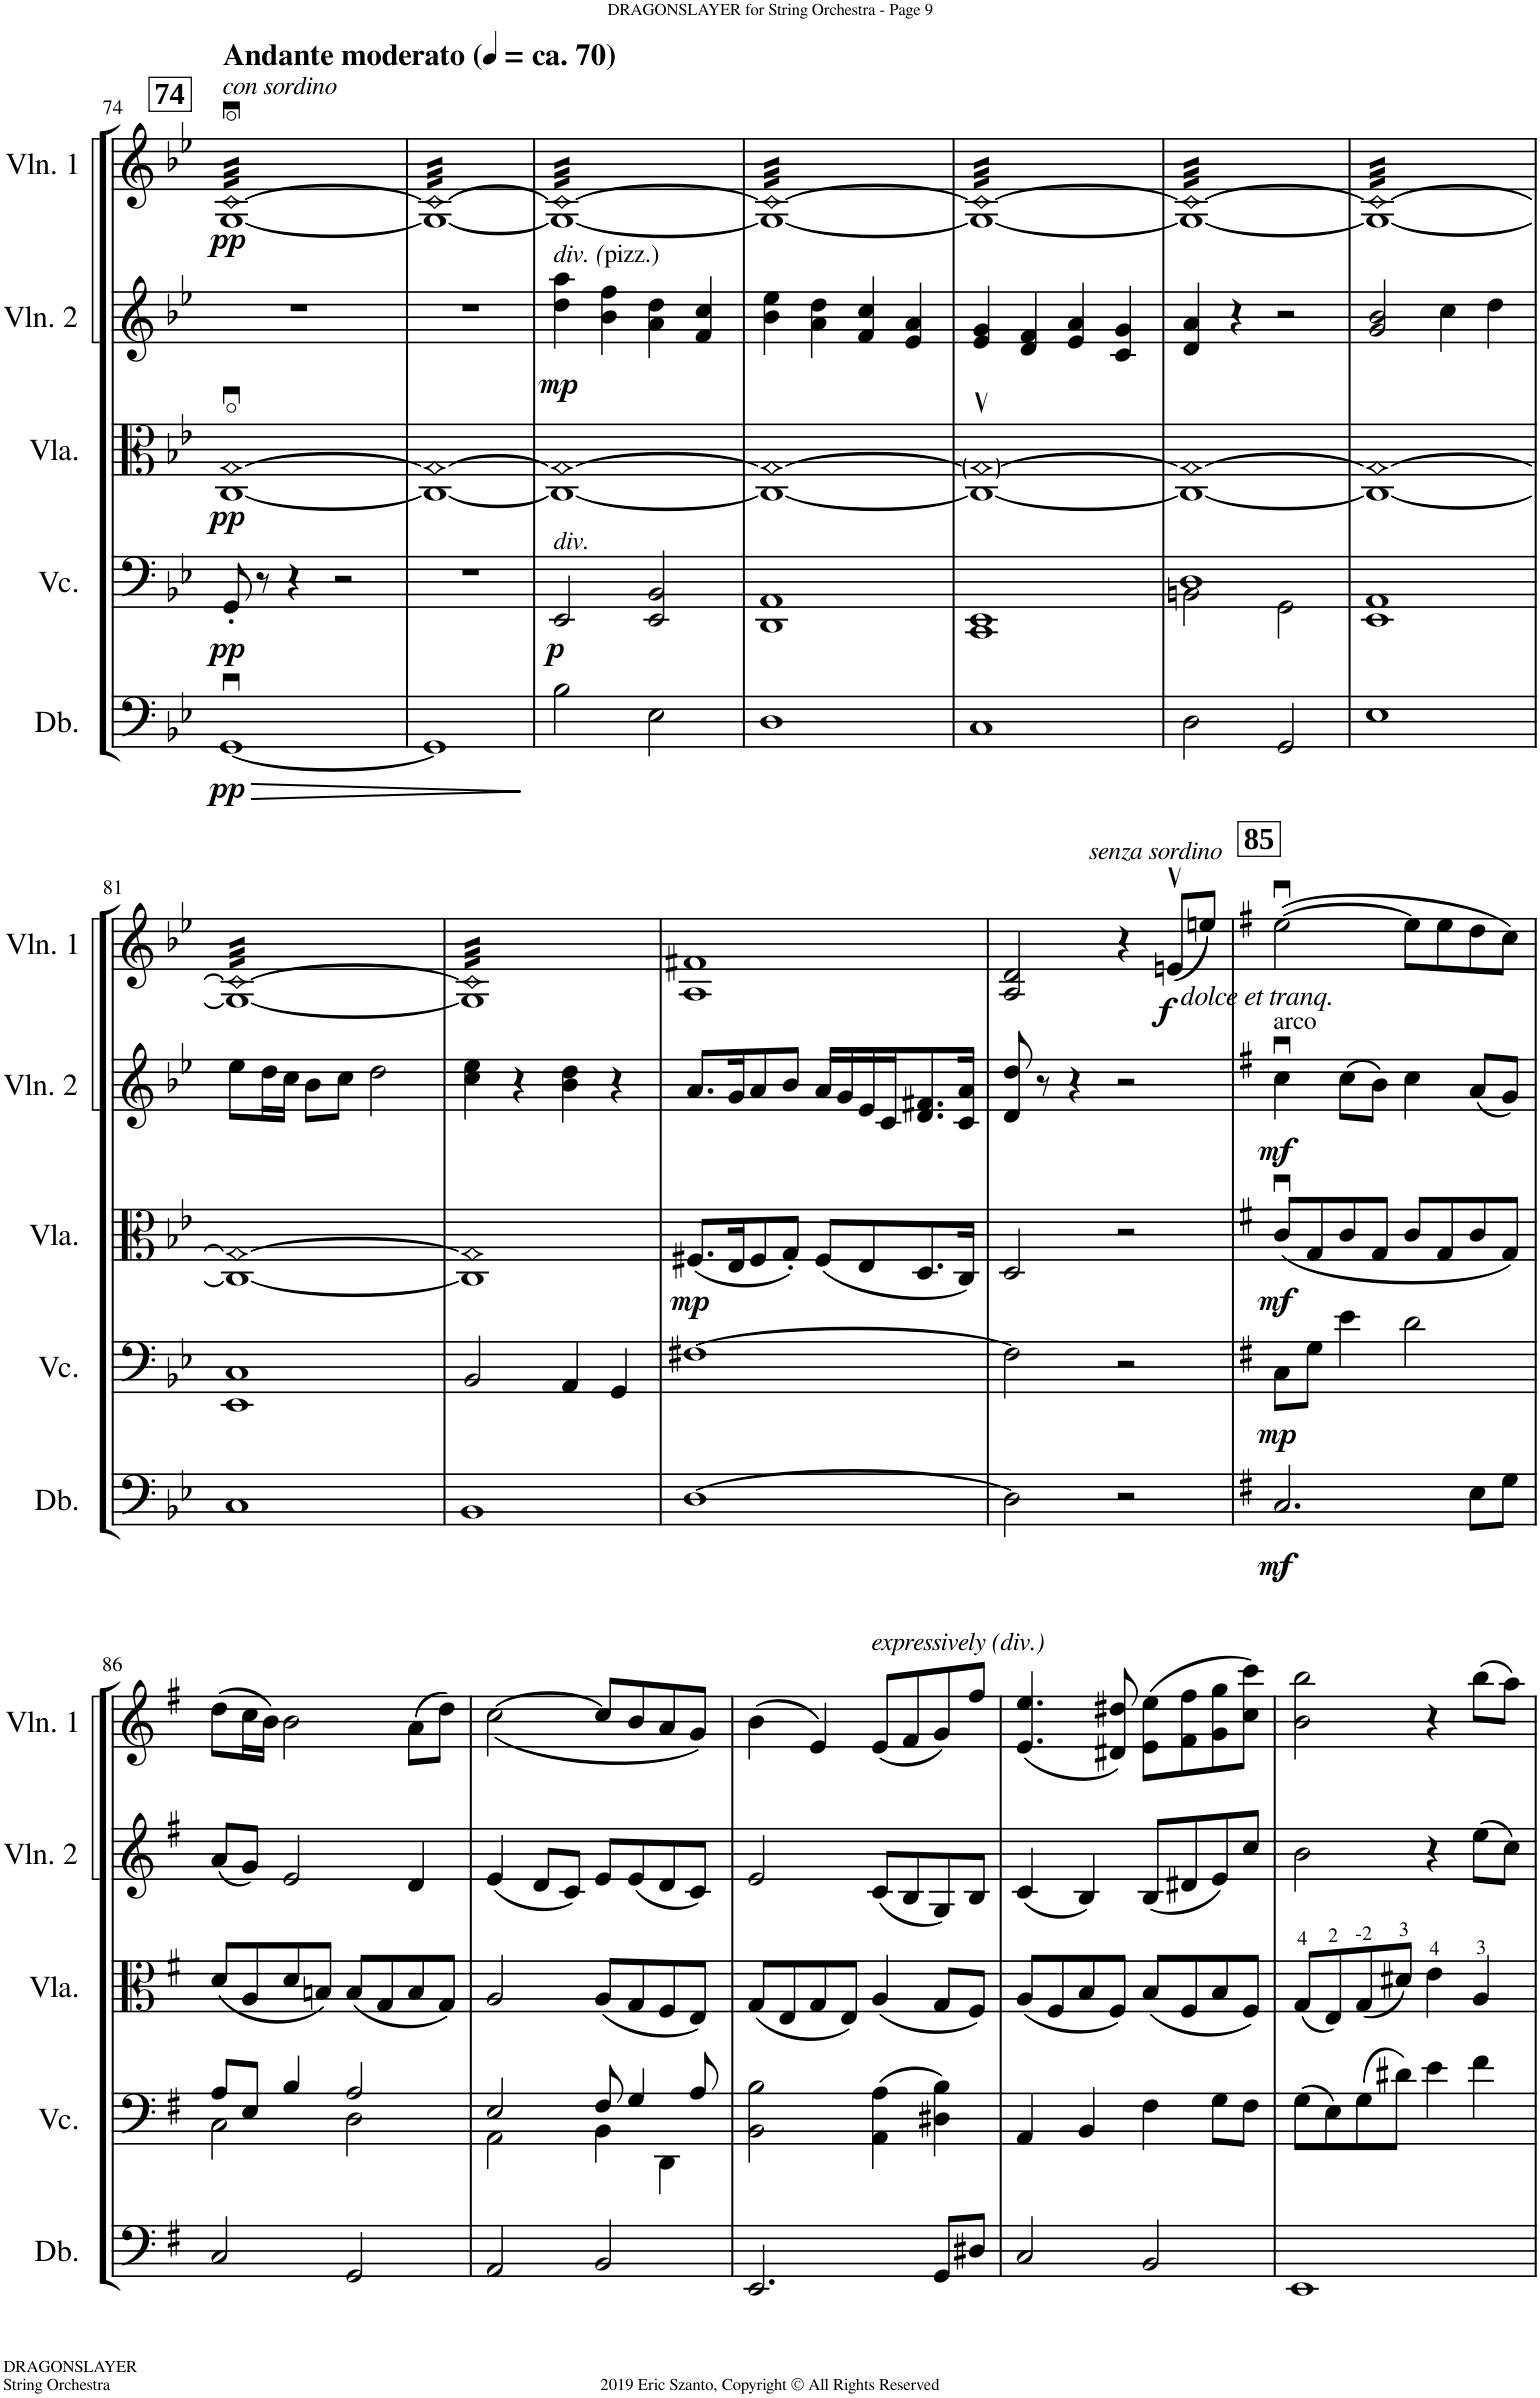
**kern	**dynam	**kern	**dynam	**kern	**dynam	**kern	**dynam	**kern	**dynam
*part5	*part5	*part4	*part4	*part3	*part3	*part2	*part2	*part1	*part1
*staff5	*staff5	*staff4	*staff4	*staff3	*staff3	*staff2	*staff2	*staff1	*staff1
*I"Double Bass	*	*I"Cello	*	*I"Viola	*	*I"Violin 2	*	*I"Violin 1	*
*I'Db.	*	*	*	*I'Vla.	*	*I'Vln. 2	*	*I'Vln. 1	*
!!LO:PB:g=z
*clefF4	*	*clefF4	*	*clefC3	*	*clefG2	*	*clefG2	*
*Trd7c12	*	*	*	*	*	*	*	*	*
*k[b-e-]	*	*k[b-e-]	*	*k[b-e-]	*	*k[b-e-]	*	*k[b-e-]	*
*M4/4	*	*M4/4	*	*M4/4	*	*M4/4	*	*M4/4	*
!!LO:REH:place=s1:a:B:cj:fs=12:t=74
=74	=74	=74	=74	=74	=74	=74	=74	=74	=74
!	!	!	!	!	!	!	!	!LO:TX:a:B:t=Andante moderato (	!
!	!	!	!	!	!	!	!	!LO:TX:a:B:t=ca. 70)	!
!	!	!	!	!	!	!	!	!LO:TX:a:i:t=con sordino	!
!	!LO:HP:b	!	!	!LO:N:n=2:head=diamond	!	!	!	!LO:N:n=2:head=diamond	!
*	*	*	*	*^	*	*	*	*^	*
!	!LO:DY:n=1:b	!	!LO:DY:b	!	!	!LO:DY:b	!	!	!	!	!LO:DY:b
*	*	*	*	*	*	*	*	*	*tremolo	*	*
[1GGu	> pp	8GG'/	pp	[1Cu [1Gu	[1g	pp	1r	.	[32Gu [32cuLLL	[32ggLLL	pp
.	.	.	.	.	.	.	.	.	32Gu 32cu	32gg	.
.	.	.	.	.	.	.	.	.	32Gu 32cu	32gg	.
.	.	.	.	.	.	.	.	.	32Gu 32cu	32gg	.
.	.	8r	.	.	.	.	.	.	32Gu 32cu	32gg	.
.	.	.	.	.	.	.	.	.	32Gu 32cu	32gg	.
.	.	.	.	.	.	.	.	.	32Gu 32cu	32gg	.
.	.	.	.	.	.	.	.	.	32Gu 32cu	32gg	.
.	.	4r	.	.	.	.	.	.	32Gu 32cu	32gg	.
.	.	.	.	.	.	.	.	.	32Gu 32cu	32gg	.
.	.	.	.	.	.	.	.	.	32Gu 32cu	32gg	.
.	.	.	.	.	.	.	.	.	32Gu 32cu	32gg	.
.	.	.	.	.	.	.	.	.	32Gu 32cu	32gg	.
.	.	.	.	.	.	.	.	.	32Gu 32cu	32gg	.
.	.	.	.	.	.	.	.	.	32Gu 32cu	32gg	.
.	.	.	.	.	.	.	.	.	32Gu 32cu	32gg	.
.	.	2r	.	.	.	.	.	.	32Gu 32cu	32gg	.
.	.	.	.	.	.	.	.	.	32Gu 32cu	32gg	.
.	.	.	.	.	.	.	.	.	32Gu 32cu	32gg	.
.	.	.	.	.	.	.	.	.	32Gu 32cu	32gg	.
.	.	.	.	.	.	.	.	.	32Gu 32cu	32gg	.
.	.	.	.	.	.	.	.	.	32Gu 32cu	32gg	.
.	.	.	.	.	.	.	.	.	32Gu 32cu	32gg	.
.	.	.	.	.	.	.	.	.	32Gu 32cu	32gg	.
.	.	.	.	.	.	.	.	.	32Gu 32cu	32gg	.
.	.	.	.	.	.	.	.	.	32Gu 32cu	32gg	.
.	.	.	.	.	.	.	.	.	32Gu 32cu	32gg	.
.	.	.	.	.	.	.	.	.	32Gu 32cu	32gg	.
.	.	.	.	.	.	.	.	.	32Gu 32cu	32gg	.
.	.	.	.	.	.	.	.	.	32Gu 32cu	32gg	.
.	.	.	.	.	.	.	.	.	32Gu 32cu	32gg	.
.	.	.	.	.	.	.	.	.	32Gu 32cuJJJ	32ggJJJ	.
=75	=75	=75	=75	=75	=75	=75	=75	=75	=75	=75	=75
!	!	!	!	!LO:N:n=2:head=diamond	!	!	!	!	!LO:N:n=2:head=diamond	!	!
1GG]	.	1r	.	1C_ 1G_	1g_	.	1r	.	32G 32cLLL	32ggLLL	.
.	.	.	.	.	.	.	.	.	32G 32c	32gg	.
.	.	.	.	.	.	.	.	.	32G 32c	32gg	.
.	.	.	.	.	.	.	.	.	32G 32c	32gg	.
.	.	.	.	.	.	.	.	.	32G 32c	32gg	.
.	.	.	.	.	.	.	.	.	32G 32c	32gg	.
.	.	.	.	.	.	.	.	.	32G 32c	32gg	.
.	.	.	.	.	.	.	.	.	32G 32c	32gg	.
.	.	.	.	.	.	.	.	.	32G 32c	32gg	.
.	.	.	.	.	.	.	.	.	32G 32c	32gg	.
.	.	.	.	.	.	.	.	.	32G 32c	32gg	.
.	.	.	.	.	.	.	.	.	32G 32c	32gg	.
.	.	.	.	.	.	.	.	.	32G 32c	32gg	.
.	.	.	.	.	.	.	.	.	32G 32c	32gg	.
.	.	.	.	.	.	.	.	.	32G 32c	32gg	.
.	.	.	.	.	.	.	.	.	32G 32c	32gg	.
.	.	.	.	.	.	.	.	.	32G 32c	32gg	.
.	.	.	.	.	.	.	.	.	32G 32c	32gg	.
.	.	.	.	.	.	.	.	.	32G 32c	32gg	.
.	.	.	.	.	.	.	.	.	32G 32c	32gg	.
.	.	.	.	.	.	.	.	.	32G 32c	32gg	.
.	.	.	.	.	.	.	.	.	32G 32c	32gg	.
.	.	.	.	.	.	.	.	.	32G 32c	32gg	.
.	.	.	.	.	.	.	.	.	32G 32c	32gg	.
.	.	.	.	.	.	.	.	.	32G 32c	32gg	.
.	.	.	.	.	.	.	.	.	32G 32c	32gg	.
.	.	.	.	.	.	.	.	.	32G 32c	32gg	.
.	.	.	.	.	.	.	.	.	32G 32c	32gg	.
.	.	.	.	.	.	.	.	.	32G 32c	32gg	.
.	.	.	.	.	.	.	.	.	32G 32c	32gg	.
.	.	.	.	.	.	.	.	.	32G 32c	32gg	.
.	.	.	.	.	.	.	.	.	32G 32cJJJ	32ggJJJ	.
*	*	*	*	*v	*v	*	*	*	*v	*v	*
.	]	.	.	.	.	.	.	.	.
=76	=76	=76	=76	=76	=76	=76	=76	=76	=76
!	!	!	!	!	!	!LO:TX:a:i:t=div. (	!	!	!
!	!	!	!	!	!	!LO:TX:a:t=pizz.)	!	!	!
!	!	!LO:TX:a:i:t=div.	!	!	!	!	!	!	!
!	!	!	!LO:DY:b	!LO:N:n=2:head=diamond	!	!	!LO:DY:b	!LO:N:n=2:head=diamond	!
*	*	*	*	*^	*	*	*	*^	*
2B-\	.	2EE-/	p	1C_ 1G_	1g_	.	4dd\ 4aa\	mp	32G 32cLLL	32ggLLL	.
.	.	.	.	.	.	.	.	.	32G 32c	32gg	.
.	.	.	.	.	.	.	.	.	32G 32c	32gg	.
.	.	.	.	.	.	.	.	.	32G 32c	32gg	.
.	.	.	.	.	.	.	.	.	32G 32c	32gg	.
.	.	.	.	.	.	.	.	.	32G 32c	32gg	.
.	.	.	.	.	.	.	.	.	32G 32c	32gg	.
.	.	.	.	.	.	.	.	.	32G 32c	32gg	.
.	.	.	.	.	.	.	4b-\ 4ff\	.	32G 32c	32gg	.
.	.	.	.	.	.	.	.	.	32G 32c	32gg	.
.	.	.	.	.	.	.	.	.	32G 32c	32gg	.
.	.	.	.	.	.	.	.	.	32G 32c	32gg	.
.	.	.	.	.	.	.	.	.	32G 32c	32gg	.
.	.	.	.	.	.	.	.	.	32G 32c	32gg	.
.	.	.	.	.	.	.	.	.	32G 32c	32gg	.
.	.	.	.	.	.	.	.	.	32G 32c	32gg	.
2E-\	.	2EE-/ 2BB-/	.	.	.	.	4a\ 4dd\	.	32G 32c	32gg	.
.	.	.	.	.	.	.	.	.	32G 32c	32gg	.
.	.	.	.	.	.	.	.	.	32G 32c	32gg	.
.	.	.	.	.	.	.	.	.	32G 32c	32gg	.
.	.	.	.	.	.	.	.	.	32G 32c	32gg	.
.	.	.	.	.	.	.	.	.	32G 32c	32gg	.
.	.	.	.	.	.	.	.	.	32G 32c	32gg	.
.	.	.	.	.	.	.	.	.	32G 32c	32gg	.
.	.	.	.	.	.	.	4f/ 4cc/	.	32G 32c	32gg	.
.	.	.	.	.	.	.	.	.	32G 32c	32gg	.
.	.	.	.	.	.	.	.	.	32G 32c	32gg	.
.	.	.	.	.	.	.	.	.	32G 32c	32gg	.
.	.	.	.	.	.	.	.	.	32G 32c	32gg	.
.	.	.	.	.	.	.	.	.	32G 32c	32gg	.
.	.	.	.	.	.	.	.	.	32G 32c	32gg	.
.	.	.	.	.	.	.	.	.	32G 32cJJJ	32ggJJJ	.
=77	=77	=77	=77	=77	=77	=77	=77	=77	=77	=77	=77
!	!	!	!	!LO:N:n=2:head=diamond	!	!	!	!	!LO:N:n=2:head=diamond	!	!
1D	.	1DD 1AA	.	1C_ 1G_	1g_	.	4b-\ 4ee-\	.	32G 32cLLL	32ggLLL	.
.	.	.	.	.	.	.	.	.	32G 32c	32gg	.
.	.	.	.	.	.	.	.	.	32G 32c	32gg	.
.	.	.	.	.	.	.	.	.	32G 32c	32gg	.
.	.	.	.	.	.	.	.	.	32G 32c	32gg	.
.	.	.	.	.	.	.	.	.	32G 32c	32gg	.
.	.	.	.	.	.	.	.	.	32G 32c	32gg	.
.	.	.	.	.	.	.	.	.	32G 32c	32gg	.
.	.	.	.	.	.	.	4a\ 4dd\	.	32G 32c	32gg	.
.	.	.	.	.	.	.	.	.	32G 32c	32gg	.
.	.	.	.	.	.	.	.	.	32G 32c	32gg	.
.	.	.	.	.	.	.	.	.	32G 32c	32gg	.
.	.	.	.	.	.	.	.	.	32G 32c	32gg	.
.	.	.	.	.	.	.	.	.	32G 32c	32gg	.
.	.	.	.	.	.	.	.	.	32G 32c	32gg	.
.	.	.	.	.	.	.	.	.	32G 32c	32gg	.
.	.	.	.	.	.	.	4f/ 4cc/	.	32G 32c	32gg	.
.	.	.	.	.	.	.	.	.	32G 32c	32gg	.
.	.	.	.	.	.	.	.	.	32G 32c	32gg	.
.	.	.	.	.	.	.	.	.	32G 32c	32gg	.
.	.	.	.	.	.	.	.	.	32G 32c	32gg	.
.	.	.	.	.	.	.	.	.	32G 32c	32gg	.
.	.	.	.	.	.	.	.	.	32G 32c	32gg	.
.	.	.	.	.	.	.	.	.	32G 32c	32gg	.
.	.	.	.	.	.	.	4e-/ 4a/	.	32G 32c	32gg	.
.	.	.	.	.	.	.	.	.	32G 32c	32gg	.
.	.	.	.	.	.	.	.	.	32G 32c	32gg	.
.	.	.	.	.	.	.	.	.	32G 32c	32gg	.
.	.	.	.	.	.	.	.	.	32G 32c	32gg	.
.	.	.	.	.	.	.	.	.	32G 32c	32gg	.
.	.	.	.	.	.	.	.	.	32G 32c	32gg	.
.	.	.	.	.	.	.	.	.	32G 32cJJJ	32ggJJJ	.
=78	=78	=78	=78	=78	=78	=78	=78	=78	=78	=78	=78
!	!	!	!	!LO:N:n=2:head=diamond	!	!	!	!	!LO:N:n=2:head=diamond	!	!
1C	.	1CC 1EE-	.	1C_v 1G_v	1g_	.	4e-/ 4g/	.	32G 32cLLL	32ggLLL	.
.	.	.	.	.	.	.	.	.	32G 32c	32gg	.
.	.	.	.	.	.	.	.	.	32G 32c	32gg	.
.	.	.	.	.	.	.	.	.	32G 32c	32gg	.
.	.	.	.	.	.	.	.	.	32G 32c	32gg	.
.	.	.	.	.	.	.	.	.	32G 32c	32gg	.
.	.	.	.	.	.	.	.	.	32G 32c	32gg	.
.	.	.	.	.	.	.	.	.	32G 32c	32gg	.
.	.	.	.	.	.	.	4d/ 4f/	.	32G 32c	32gg	.
.	.	.	.	.	.	.	.	.	32G 32c	32gg	.
.	.	.	.	.	.	.	.	.	32G 32c	32gg	.
.	.	.	.	.	.	.	.	.	32G 32c	32gg	.
.	.	.	.	.	.	.	.	.	32G 32c	32gg	.
.	.	.	.	.	.	.	.	.	32G 32c	32gg	.
.	.	.	.	.	.	.	.	.	32G 32c	32gg	.
.	.	.	.	.	.	.	.	.	32G 32c	32gg	.
.	.	.	.	.	.	.	4e-/ 4a/	.	32G 32c	32gg	.
.	.	.	.	.	.	.	.	.	32G 32c	32gg	.
.	.	.	.	.	.	.	.	.	32G 32c	32gg	.
.	.	.	.	.	.	.	.	.	32G 32c	32gg	.
.	.	.	.	.	.	.	.	.	32G 32c	32gg	.
.	.	.	.	.	.	.	.	.	32G 32c	32gg	.
.	.	.	.	.	.	.	.	.	32G 32c	32gg	.
.	.	.	.	.	.	.	.	.	32G 32c	32gg	.
.	.	.	.	.	.	.	4c/ 4g/	.	32G 32c	32gg	.
.	.	.	.	.	.	.	.	.	32G 32c	32gg	.
.	.	.	.	.	.	.	.	.	32G 32c	32gg	.
.	.	.	.	.	.	.	.	.	32G 32c	32gg	.
.	.	.	.	.	.	.	.	.	32G 32c	32gg	.
.	.	.	.	.	.	.	.	.	32G 32c	32gg	.
.	.	.	.	.	.	.	.	.	32G 32c	32gg	.
.	.	.	.	.	.	.	.	.	32G 32cJJJ	32ggJJJ	.
=79	=79	=79	=79	=79	=79	=79	=79	=79	=79	=79	=79
*	*	*^	*	*	*	*	*	*	*	*	*
!	!	!	!	!	!LO:N:n=2:head=diamond	!	!	!	!	!LO:N:n=2:head=diamond	!	!
2D\	.	1D	2BBn\	.	1C_ 1G_	1g_	.	4d/ 4a/	.	32G 32cLLL	32ggLLL	.
.	.	.	.	.	.	.	.	.	.	32G 32c	32gg	.
.	.	.	.	.	.	.	.	.	.	32G 32c	32gg	.
.	.	.	.	.	.	.	.	.	.	32G 32c	32gg	.
.	.	.	.	.	.	.	.	.	.	32G 32c	32gg	.
.	.	.	.	.	.	.	.	.	.	32G 32c	32gg	.
.	.	.	.	.	.	.	.	.	.	32G 32c	32gg	.
.	.	.	.	.	.	.	.	.	.	32G 32c	32gg	.
.	.	.	.	.	.	.	.	4r	.	32G 32c	32gg	.
.	.	.	.	.	.	.	.	.	.	32G 32c	32gg	.
.	.	.	.	.	.	.	.	.	.	32G 32c	32gg	.
.	.	.	.	.	.	.	.	.	.	32G 32c	32gg	.
.	.	.	.	.	.	.	.	.	.	32G 32c	32gg	.
.	.	.	.	.	.	.	.	.	.	32G 32c	32gg	.
.	.	.	.	.	.	.	.	.	.	32G 32c	32gg	.
.	.	.	.	.	.	.	.	.	.	32G 32c	32gg	.
2GG/	.	.	2GG\	.	.	.	.	2r	.	32G 32c	32gg	.
.	.	.	.	.	.	.	.	.	.	32G 32c	32gg	.
.	.	.	.	.	.	.	.	.	.	32G 32c	32gg	.
.	.	.	.	.	.	.	.	.	.	32G 32c	32gg	.
.	.	.	.	.	.	.	.	.	.	32G 32c	32gg	.
.	.	.	.	.	.	.	.	.	.	32G 32c	32gg	.
.	.	.	.	.	.	.	.	.	.	32G 32c	32gg	.
.	.	.	.	.	.	.	.	.	.	32G 32c	32gg	.
.	.	.	.	.	.	.	.	.	.	32G 32c	32gg	.
.	.	.	.	.	.	.	.	.	.	32G 32c	32gg	.
.	.	.	.	.	.	.	.	.	.	32G 32c	32gg	.
.	.	.	.	.	.	.	.	.	.	32G 32c	32gg	.
.	.	.	.	.	.	.	.	.	.	32G 32c	32gg	.
.	.	.	.	.	.	.	.	.	.	32G 32c	32gg	.
.	.	.	.	.	.	.	.	.	.	32G 32c	32gg	.
.	.	.	.	.	.	.	.	.	.	32G 32cJJJ	32ggJJJ	.
=80	=80	=80	=80	=80	=80	=80	=80	=80	=80	=80	=80	=80
!	!	!	!	!	!LO:N:n=2:head=diamond	!	!	!	!	!LO:N:n=2:head=diamond	!	!
*	*	*v	*v	*	*	*	*	*	*	*	*	*
1E-	.	1EE- 1AA	.	1C_ 1G_	1g_	.	2g/ 2b-/	.	32G 32cLLL	32ggLLL	.
.	.	.	.	.	.	.	.	.	32G 32c	32gg	.
.	.	.	.	.	.	.	.	.	32G 32c	32gg	.
.	.	.	.	.	.	.	.	.	32G 32c	32gg	.
.	.	.	.	.	.	.	.	.	32G 32c	32gg	.
.	.	.	.	.	.	.	.	.	32G 32c	32gg	.
.	.	.	.	.	.	.	.	.	32G 32c	32gg	.
.	.	.	.	.	.	.	.	.	32G 32c	32gg	.
.	.	.	.	.	.	.	.	.	32G 32c	32gg	.
.	.	.	.	.	.	.	.	.	32G 32c	32gg	.
.	.	.	.	.	.	.	.	.	32G 32c	32gg	.
.	.	.	.	.	.	.	.	.	32G 32c	32gg	.
.	.	.	.	.	.	.	.	.	32G 32c	32gg	.
.	.	.	.	.	.	.	.	.	32G 32c	32gg	.
.	.	.	.	.	.	.	.	.	32G 32c	32gg	.
.	.	.	.	.	.	.	.	.	32G 32c	32gg	.
.	.	.	.	.	.	.	4cc\	.	32G 32c	32gg	.
.	.	.	.	.	.	.	.	.	32G 32c	32gg	.
.	.	.	.	.	.	.	.	.	32G 32c	32gg	.
.	.	.	.	.	.	.	.	.	32G 32c	32gg	.
.	.	.	.	.	.	.	.	.	32G 32c	32gg	.
.	.	.	.	.	.	.	.	.	32G 32c	32gg	.
.	.	.	.	.	.	.	.	.	32G 32c	32gg	.
.	.	.	.	.	.	.	.	.	32G 32c	32gg	.
.	.	.	.	.	.	.	4dd\	.	32G 32c	32gg	.
.	.	.	.	.	.	.	.	.	32G 32c	32gg	.
.	.	.	.	.	.	.	.	.	32G 32c	32gg	.
.	.	.	.	.	.	.	.	.	32G 32c	32gg	.
.	.	.	.	.	.	.	.	.	32G 32c	32gg	.
.	.	.	.	.	.	.	.	.	32G 32c	32gg	.
.	.	.	.	.	.	.	.	.	32G 32c	32gg	.
.	.	.	.	.	.	.	.	.	32G 32cJJJ	32ggJJJ	.
!!LO:LB:g=z	!!
=81	=81	=81	=81	=81	=81	=81	=81	=81	=81	=81	=81
!	!	!	!	!LO:N:n=2:head=diamond	!	!	!	!	!LO:N:n=2:head=diamond	!	!
1C	.	1EE- 1C	.	1C_ 1G_	1g_	.	8ee-\L	.	32G 32cLLL	32ggLLL	.
.	.	.	.	.	.	.	.	.	32G 32c	32gg	.
.	.	.	.	.	.	.	.	.	32G 32c	32gg	.
.	.	.	.	.	.	.	.	.	32G 32c	32gg	.
.	.	.	.	.	.	.	16dd\L	.	32G 32c	32gg	.
.	.	.	.	.	.	.	.	.	32G 32c	32gg	.
.	.	.	.	.	.	.	16cc\JJ	.	32G 32c	32gg	.
.	.	.	.	.	.	.	.	.	32G 32c	32gg	.
.	.	.	.	.	.	.	8b-\L	.	32G 32c	32gg	.
.	.	.	.	.	.	.	.	.	32G 32c	32gg	.
.	.	.	.	.	.	.	.	.	32G 32c	32gg	.
.	.	.	.	.	.	.	.	.	32G 32c	32gg	.
.	.	.	.	.	.	.	8cc\J	.	32G 32c	32gg	.
.	.	.	.	.	.	.	.	.	32G 32c	32gg	.
.	.	.	.	.	.	.	.	.	32G 32c	32gg	.
.	.	.	.	.	.	.	.	.	32G 32c	32gg	.
.	.	.	.	.	.	.	2dd\	.	32G 32c	32gg	.
.	.	.	.	.	.	.	.	.	32G 32c	32gg	.
.	.	.	.	.	.	.	.	.	32G 32c	32gg	.
.	.	.	.	.	.	.	.	.	32G 32c	32gg	.
.	.	.	.	.	.	.	.	.	32G 32c	32gg	.
.	.	.	.	.	.	.	.	.	32G 32c	32gg	.
.	.	.	.	.	.	.	.	.	32G 32c	32gg	.
.	.	.	.	.	.	.	.	.	32G 32c	32gg	.
.	.	.	.	.	.	.	.	.	32G 32c	32gg	.
.	.	.	.	.	.	.	.	.	32G 32c	32gg	.
.	.	.	.	.	.	.	.	.	32G 32c	32gg	.
.	.	.	.	.	.	.	.	.	32G 32c	32gg	.
.	.	.	.	.	.	.	.	.	32G 32c	32gg	.
.	.	.	.	.	.	.	.	.	32G 32c	32gg	.
.	.	.	.	.	.	.	.	.	32G 32c	32gg	.
.	.	.	.	.	.	.	.	.	32G 32cJJJ	32ggJJJ	.
=82	=82	=82	=82	=82	=82	=82	=82	=82	=82	=82	=82
!	!	!	!	!LO:N:n=2:head=diamond	!	!	!	!	!LO:N:n=2:head=diamond	!	!
1BB-	.	2BB-/	.	1C] 1G]	1g]	.	4cc\ 4ee-\	.	32G] 32c]LLL	32gg]LLL	.
.	.	.	.	.	.	.	.	.	32G 32c	32gg	.
.	.	.	.	.	.	.	.	.	32G 32c	32gg	.
.	.	.	.	.	.	.	.	.	32G 32c	32gg	.
.	.	.	.	.	.	.	.	.	32G 32c	32gg	.
.	.	.	.	.	.	.	.	.	32G 32c	32gg	.
.	.	.	.	.	.	.	.	.	32G 32c	32gg	.
.	.	.	.	.	.	.	.	.	32G 32c	32gg	.
.	.	.	.	.	.	.	4r	.	32G 32c	32gg	.
.	.	.	.	.	.	.	.	.	32G 32c	32gg	.
.	.	.	.	.	.	.	.	.	32G 32c	32gg	.
.	.	.	.	.	.	.	.	.	32G 32c	32gg	.
.	.	.	.	.	.	.	.	.	32G 32c	32gg	.
.	.	.	.	.	.	.	.	.	32G 32c	32gg	.
.	.	.	.	.	.	.	.	.	32G 32c	32gg	.
.	.	.	.	.	.	.	.	.	32G 32c	32gg	.
.	.	4AA/	.	.	.	.	4b-\ 4dd\	.	32G 32c	32gg	.
.	.	.	.	.	.	.	.	.	32G 32c	32gg	.
.	.	.	.	.	.	.	.	.	32G 32c	32gg	.
.	.	.	.	.	.	.	.	.	32G 32c	32gg	.
.	.	.	.	.	.	.	.	.	32G 32c	32gg	.
.	.	.	.	.	.	.	.	.	32G 32c	32gg	.
.	.	.	.	.	.	.	.	.	32G 32c	32gg	.
.	.	.	.	.	.	.	.	.	32G 32c	32gg	.
.	.	4GG/	.	.	.	.	4r	.	32G 32c	32gg	.
.	.	.	.	.	.	.	.	.	32G 32c	32gg	.
.	.	.	.	.	.	.	.	.	32G 32c	32gg	.
.	.	.	.	.	.	.	.	.	32G 32c	32gg	.
.	.	.	.	.	.	.	.	.	32G 32c	32gg	.
.	.	.	.	.	.	.	.	.	32G 32c	32gg	.
.	.	.	.	.	.	.	.	.	32G 32c	32gg	.
.	.	.	.	.	.	.	.	.	32G 32cJJJ	32ggJJJ	.
*	*	*	*	*	*	*	*	*	*Xtremolo	*	*
*	*	*	*	*v	*v	*	*	*	*v	*v	*
=83	=83	=83	=83	=83	=83	=83	=83	=83	=83
!	!	!	!	!	!LO:DY:b	!	!	!	!
[1D	.	[1F#X	.	(8.F#X/L	mp	8.a/L	.	1A 1f#X	.
.	.	.	.	16E-/K	.	16g/K	.	.	.
.	.	.	.	8F#/	.	8a/	.	.	.
.	.	.	.	8G'/J)	.	8b-/J	.	.	.
.	.	.	.	(8F#/L	.	16a/LL	.	.	.
.	.	.	.	.	.	16g/	.	.	.
.	.	.	.	8E-/	.	16e-/	.	.	.
.	.	.	.	.	.	16c/J	.	.	.
.	.	.	.	8.D/	.	8.d/ 8.f#X/	.	.	.
.	.	.	.	16C/Jk)	.	16c/ 16a/Jk	.	.	.
=84	=84	=84	=84	=84	=84	=84	=84	=84	=84
2D\]	.	2F#\]	.	2D/	.	8d/ 8dd/	.	2A/ 2d/	.
.	.	.	.	.	.	8r	.	.	.
.	.	.	.	.	.	4r	.	.	.
2r	.	2r	.	2r	.	2r	.	4r	.
!	!	!	!	!	!	!	!	!LO:TX:a:i:t=senza sordino	!
!	!	!	!	!	!	!	!	!LO:TX:b:i:t=dolce et tranq.	!
!	!	!	!	!	!	!	!	!	!LO:DY:b
.	.	.	.	.	.	.	.	(8env/L	f
.	.	.	.	.	.	.	.	8een/J)	.
!!LO:REH:place=s1:a:B:cj:fs=12:t=85
=85	=85	=85	=85	=85	=85	=85	=85	=85	=85
*k[f#]	*	*k[f#]	*	*k[f#]	*	*k[f#]	*	*k[f#]	*
!	!	!	!	!	!	!LO:TX:a:t=arco	!	!	!
!	!LO:DY:b	!	!LO:DY:b	!	!LO:DY:b	!	!LO:DY:b	!	!
2.C/	mf	8C\L	mp	(8cu/L	mf	4ccu\	mf	([2eeu\	.
.	.	8G\J	.	8G/	.	.	.	.	.
.	.	4e\	.	8c/	.	(8cc\L	.	.	.
.	.	.	.	8G/J	.	8b\J)	.	.	.
.	.	2d\	.	8c/L	.	4cc\	.	8ee\L]	.
.	.	.	.	8G/	.	.	.	8ee\	.
8E\L	.	.	.	8c/	.	(8a/L	.	8dd\	.
8G\J	.	.	.	8G/J)	.	8g/J)	.	8cc\J)	.
!!LO:LB:g=z
=86	=86	=86	=86	=86	=86	=86	=86	=86	=86
*	*	*^	*	*	*	*	*	*	*
2C/	.	8A/L	2C\	.	(8d/L	.	(8a/L	.	(8dd\L	.
.	.	8E/J	.	.	8A/	.	8g/J)	.	16cc\L	.
.	.	.	.	.	.	.	.	.	16b\JJ)	.
.	.	4B/	.	.	8d/	.	2e/	.	2b\	.
.	.	.	.	.	8Bn/J)	.	.	.	.	.
2GG/	.	2A/	2D\	.	(8B/L	.	.	.	.	.
.	.	.	.	.	8G/	.	.	.	.	.
.	.	.	.	.	8B/	.	4d/	.	(8a\L	.
.	.	.	.	.	8G/J)	.	.	.	8dd\J)	.
=87	=87	=87	=87	=87	=87	=87	=87	=87	=87	=87
2AA/	.	2E/	2AA\	.	2A/	.	(4e/	.	(<[2cc\	.
.	.	.	.	.	.	.	8d/L	.	.	.
.	.	.	.	.	.	.	8c/J)	.	.	.
2BB/	.	8F#/	4BB\	.	(8A/L	.	8e/L	.	8cc/L]	.
.	.	4G/	.	.	8G/	.	(8e/	.	8b/	.
.	.	.	4DD\	.	8F#/	.	8d/	.	8a/	.
.	.	8A/	.	.	8E/J)	.	8c/J)	.	8g/J)	.
*	*	*v	*v	*	*	*	*	*	*	*
=88	=88	=88	=88	=88	=88	=88	=88	=88	=88
2.EE/	.	2BB\ 2B\	.	(8G/L	.	2e/	.	(4b\	.
.	.	.	.	8E/	.	.	.	.	.
.	.	.	.	8G/	.	.	.	4e/)	.
.	.	.	.	8E/J)	.	.	.	.	.
!	!	!	!	!	!	!	!	!LO:TX:a:i:t=expressively (div.)	!
.	.	(4AA\ 4A\	.	(4A/	.	(8c/L	.	(8e/L	.
.	.	.	.	.	.	8B/	.	8f#/	.
8GG/L	.	4D#X\ 4B\)	.	8G/L	.	8G/)	.	8g/)	.
8D#X/J	.	.	.	8F#/J)	.	8B/J	.	8ff#/J	.
=89	=89	=89	=89	=89	=89	=89	=89	=89	=89
2C/	.	4AA/	.	(8A/L	.	(4c/	.	(4.e/ 4.ee/	.
.	.	.	.	8F#/	.	.	.	.	.
.	.	4BB/	.	8B/	.	4B/)	.	.	.
.	.	.	.	8F#/J)	.	.	.	8d#X/ 8dd#X/)	.
2BB/	.	4F#\	.	(8B/L	.	(8B/L	.	(8e\ 8ee\L	.
.	.	.	.	8F#/	.	8d#X/	.	8f#\ 8ff#\	.
.	.	8G\L	.	8B/	.	8e/)	.	8g\ 8gg\	.
.	.	8F#\J	.	8F#/J)	.	8cc/J	.	8cc\ 8ccc\J)	.
=90	=90	=90	=90	=90	=90	=90	=90	=90	=90
1EE	.	(8G\L	.	(8G/L	.	2b\	.	2b\ 2bb\	.
.	.	8E\)	.	8E/)	.	.	.	.	.
.	.	(8G\	.	(8G/	.	.	.	.	.
.	.	8d#X\J)	.	8d#X/J)	.	.	.	.	.
.	.	4e\	.	4e\	.	4r	.	4r	.
.	.	4f#\	.	4A/	.	(8ee\L	.	(8bb\L	.
.	.	.	.	.	.	8cc\J)	.	8aa\J)	.
=	=	=	=	=	=	=	=	=	=
*-	*-	*-	*-	*-	*-	*-	*-	*-	*-
